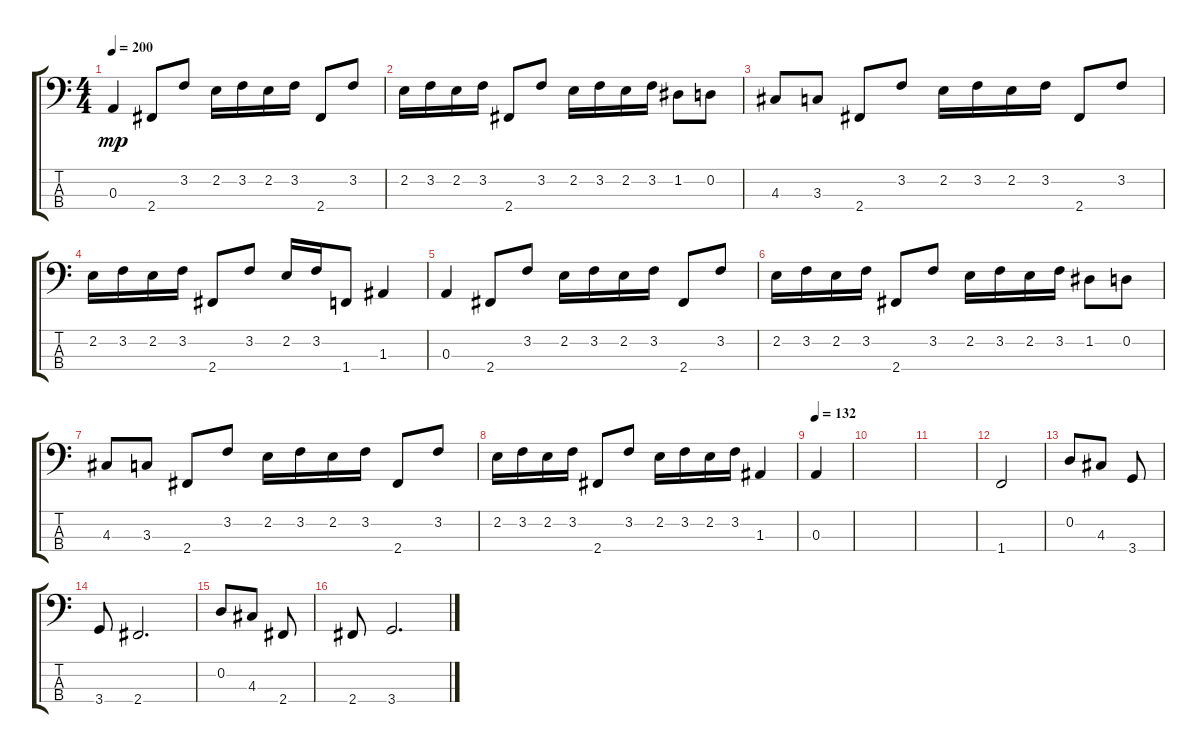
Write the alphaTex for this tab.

\track "" {instrument electricbasspick}
\staff {score tabs}
\tuning (G2 D2 A1 E1) {hide}
\ts (4 4)
\tempo 200
\clef f4
\ks c
0.3.4{dy mp} 2.4.8 3.2.8 2.2.16 3.2.16 2.2.16 3.2.16 2.4.8 3.2.8 |
2.2.16 3.2.16 2.2.16 3.2.16 2.4.8 3.2.8 2.2.16 3.2.16 2.2.16 3.2.16 1.2.8 0.2.8 |
4.3.8 3.3.8 2.4.8 3.2.8 2.2.16 3.2.16 2.2.16 3.2.16 2.4.8 3.2.8 |
2.2.16 3.2.16 2.2.16 3.2.16 2.4.8 3.2.8 2.2.16 3.2.16 1.4.8 1.3.4 |
0.3.4 2.4.8 3.2.8 2.2.16 3.2.16 2.2.16 3.2.16 2.4.8 3.2.8 |
2.2.16 3.2.16 2.2.16 3.2.16 2.4.8 3.2.8 2.2.16 3.2.16 2.2.16 3.2.16 1.2.8 0.2.8 |
4.3.8 3.3.8 2.4.8 3.2.8 2.2.16 3.2.16 2.2.16 3.2.16 2.4.8 3.2.8 |
2.2.16 3.2.16 2.2.16 3.2.16 2.4.8 3.2.8 2.2.16 3.2.16 2.2.16 3.2.16 1.3.4 |
\tempo 132
0.3.4 |
|
|
1.4.2 |
0.2.8 4.3.8 3.4.8 |
3.4.8 2.4.2{d} |
0.2.8 4.3.8 2.4.8 |
2.4.8 3.4.2{d}
